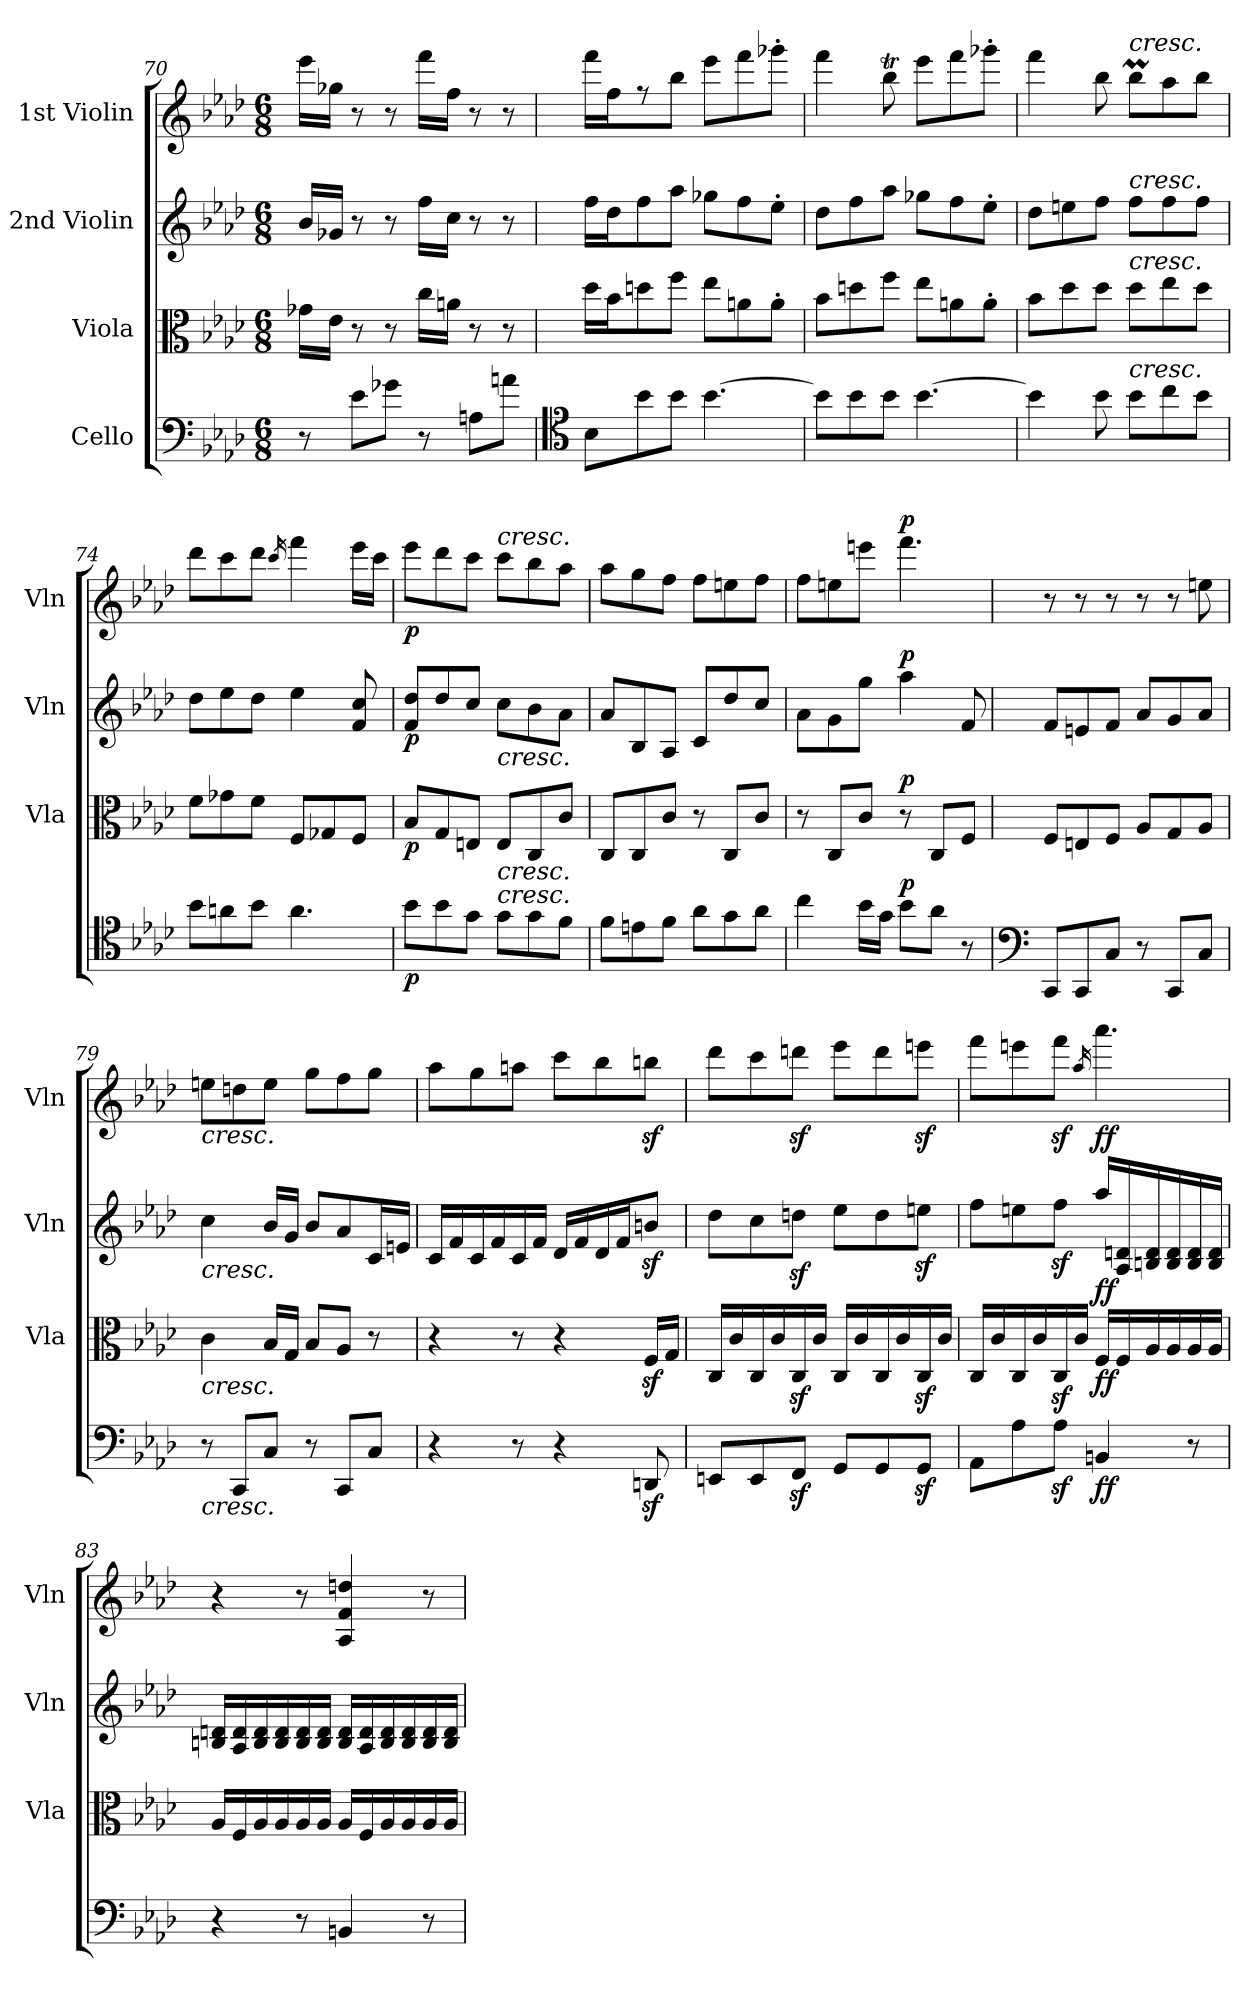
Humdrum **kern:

**kern	**dynam	**kern	**dynam	**kern	**dynam	**kern	**dynam
*part4	*part4	*part3	*part3	*part2	*part2	*part1	*part1
*staff4	*staff4	*staff3	*staff3	*staff2	*staff2	*staff1	*staff1
*I"Cello	*	*I"Viola	*	*I"2nd Violin	*	*I"1st Violin	*
*	*	*I'Vla	*	*I'Vln	*	*I'Vln	*
*clefF4	*	*clefC3	*	*clefG2	*	*clefG2	*
*k[b-e-a-d-]	*	*k[b-e-a-d-]	*	*k[b-e-a-d-]	*	*k[b-e-a-d-]	*
*M6/8	*	*M6/8	*	*M6/8	*	*M6/8	*
=70	=70	=70	=70	=70	=70	=70	=70
8r	.	16g-X\LL	.	16b-/LL	.	16eee-\LL	.
.	.	16e-\JJ	.	16g-X/JJ	.	16gg-X\JJ	.
8e-\L	.	8r	.	8r	.	8r	.
8g-X\J	.	8r	.	8r	.	8r	.
8r	.	16cc\LL	.	16ff\LL	.	16fff\LL	.
.	.	16an\JJ	.	16cc\JJ	.	16ff\JJ	.
8An\L	.	8r	.	8r	.	8r	.
8an\J	.	8r	.	8r	.	8r	.
=71	=71	=71	=71	=71	=71	=71	=71
*clefC4	*	*	*	*	*	*	*
8B-\L	.	16dd-\LL	.	16ff\LL	.	16fff\LL	.
.	.	16b-\J	.	16dd-\J	.	16ff\J	.
8b-\	.	8ddn\	.	8ff\	.	8r	.
8b-\J	.	8ff\J	.	8aa-\J	.	8bb-\J	.
[4.b-\	.	8ee-\L	.	8gg-X\L	.	8eee-\L	.
.	.	8an\	.	8ff\	.	8fff\	.
.	.	8a'\J	.	8ee-'\J	.	8ggg-X'\J	.
=72	=72	=72	=72	=72	=72	=72	=72
8b-\L]	.	8b-\L	.	8dd-\L	.	4fff\	.
8b-\	.	8ddn\	.	8ff\	.	.	.
8b-\J	.	8ff\J	.	8aa-\J	.	8bb-T\	.
[4.b-\	.	8ee-\L	.	8gg-X\L	.	8eee-\L	.
.	.	8an\	.	8ff\	.	8fff\	.
.	.	8a'\J	.	8ee-'\J	.	8ggg-X'\J	.
=73	=73	=73	=73	=73	=73	=73	=73
4b-\]	.	8b-\L	.	8dd-\L	.	4fff\	.
.	.	8dd-\	.	8een\	.	.	.
8b-\	.	8dd-\J	.	8ff\J	.	8bb-\	.
!	!	!	!	!	!	!LO:TX:a:i:t=cresc.	!
!	!	!	!	!LO:TX:a:i:t=cresc.	!	!	!
!	!	!LO:TX:a:i:t=cresc.	!	!	!	!	!
!LO:TX:a:i:t=cresc.	!	!	!	!	!	!	!
8b-\L	.	8dd-\L	.	8ff\L	.	8bb-M\L	.
8cc\	.	8ee-\	.	8ff\	.	8aa-\	.
8b-\J	.	8dd-\J	.	8ff\J	.	8bb-\J	.
=74	=74	=74	=74	=74	=74	=74	=74
8b-\L	.	8f\L	.	8dd-\L	.	8ddd-\L	.
8an\	.	8g-X\	.	8ee-\	.	8ccc\	.
8b-\J	.	8f\J	.	8dd-\J	.	8ddd-\J	.
.	.	.	.	.	.	16qccc/	.
4.a\	.	8F/L	.	4ee-\	.	4fff\	.
.	.	8G-X/	.	.	.	.	.
.	.	8F/J	.	8f/ 8cc/	.	16eee-\LL	.
.	.	.	.	.	.	16ccc\JJ	.
=75	=75	=75	=75	=75	=75	=75	=75
!	!LO:DY:b	!	!LO:DY:b	!	!LO:DY:b	!	!LO:DY:b
8b-\L	p	8B-/L	p	8f/ 8dd-/L	p	8eee-\L	p
8b-\	.	8G/	.	8dd-/	.	8ddd-\	.
8g\J	.	8En/J	.	8cc/J	.	8ccc\J	.
!	!	!	!	!	!	!LO:TX:a:i:t=cresc.	!
!	!	!	!	!LO:TX:b:i:t=cresc.	!	!	!
!	!	!LO:TX:b:i:t=cresc.	!	!	!	!	!
!LO:TX:a:i:t=cresc.	!	!	!	!	!	!	!
8g\L	.	8E/L	.	8cc\L	.	8ccc\L	.
8g\	.	8C/	.	8b-\	.	8bb-\	.
8f\J	.	8c/J	.	8a-\J	.	8aa-\J	.
=76	=76	=76	=76	=76	=76	=76	=76
8f\L	.	8C/L	.	8a-/L	.	8aa-\L	.
8en\	.	8C/	.	8B-/	.	8gg\	.
8f\J	.	8c/J	.	8A-/J	.	8ff\J	.
8a-\L	.	8r	.	8c/L	.	8ff\L	.
8g\	.	8C/L	.	8dd-/	.	8een\	.
8a-\J	.	8c/J	.	8cc/J	.	8ff\J	.
=77	=77	=77	=77	=77	=77	=77	=77
4cc\	.	8r	.	8a-\L	.	8ff\L	.
.	.	8C/L	.	8g\	.	8een\	.
16b-\LL	.	8c/J	.	8gg\J	.	8eeen\J	.
16g\JJ	.	.	.	.	.	.	.
!	!LO:DY:a	!	!LO:DY:a	!	!LO:DY:a	!	!LO:DY:a
8b-\L	p	8r	p	4aa-\	p	4.fff\	p
8a-\J	.	8C/L	.	.	.	.	.
8r	.	8F/J	.	8f/	.	.	.
=78	=78	=78	=78	=78	=78	=78	=78
*clefF4	*	*	*	*	*	*	*
8CC/L	.	8F/L	.	8f/L	.	8r	.
8CC/	.	8En/	.	8en/	.	8r	.
8C/J	.	8F/J	.	8f/J	.	8r	.
8r	.	8A-/L	.	8a-/L	.	8r	.
8CC/L	.	8G/	.	8g/	.	8r	.
8C/J	.	8A-/J	.	8a-/J	.	8een\	.
=79	=79	=79	=79	=79	=79	=79	=79
!	!	!	!	!	!	!LO:TX:b:i:t=cresc.	!
!	!	!	!	!LO:TX:b:i:t=cresc.	!	!	!
!	!	!LO:TX:b:i:t=cresc.	!	!	!	!	!
!LO:TX:b:i:t=cresc.	!	!	!	!	!	!	!
8r	.	4c\	.	4cc\	.	8een\L	.
8CC/L	.	.	.	.	.	8ddn\	.
8C/J	.	16B-/LL	.	16b-/LL	.	8ee\J	.
.	.	16G/JJ	.	16g/JJ	.	.	.
8r	.	8B-/L	.	8b-/L	.	8gg\L	.
8CC/L	.	8A-/J	.	8a-/	.	8ff\	.
8C/J	.	8r	.	16c/L	.	8gg\J	.
.	.	.	.	16en/JJ	.	.	.
=80	=80	=80	=80	=80	=80	=80	=80
4r	.	4r	.	16c/LL	.	8aa-\L	.
.	.	.	.	16f/	.	.	.
.	.	.	.	16c/	.	8gg\	.
.	.	.	.	16f/	.	.	.
8r	.	8r	.	16c/	.	8aan\J	.
.	.	.	.	16f/JJ	.	.	.
4r	.	4r	.	16d-/LL	.	8ccc\L	.
.	.	.	.	16f/	.	.	.
.	.	.	.	16d-/	.	8bb-\	.
.	.	.	.	16f/J	.	.	.
8DDnz</	.	16Fz</LL	.	8bnz</J	.	8bbnz<\J	.
.	.	16G/JJ	.	.	.	.	.
=81	=81	=81	=81	=81	=81	=81	=81
8EEn/L	.	16C/LL	.	8dd-\L	.	8ddd-\L	.
.	.	16c/	.	.	.	.	.
8EE/	.	16C/	.	8cc\	.	8ccc\	.
.	.	16c/	.	.	.	.	.
8FFz</J	.	16Cz</	.	8ddnz<\J	.	8dddnz<\J	.
.	.	16c/JJ	.	.	.	.	.
8GG/L	.	16C/LL	.	8ee-\L	.	8eee-\L	.
.	.	16c/	.	.	.	.	.
8GG/	.	16C/	.	8dd\	.	8ddd\	.
.	.	16c/	.	.	.	.	.
8GGz</J	.	16Cz</	.	8eenz<\J	.	8eeenz<\J	.
.	.	16c/JJ	.	.	.	.	.
=82	=82	=82	=82	=82	=82	=82	=82
8AA-\L	.	16C/LL	.	8ff\L	.	8fff\L	.
.	.	16c/	.	.	.	.	.
8A-\	.	16C/	.	8een\	.	8eeen\	.
.	.	16c/	.	.	.	.	.
8A-z<\J	.	16Cz</	.	8ffz<\J	.	8fffz<\J	.
.	.	16c/JJ	.	.	.	.	.
.	.	.	.	.	.	16qaa-/	.
!	!LO:DY:b	!	!LO:DY:b	!	!LO:DY:b	!	!LO:DY:b
4BBn/	ff	16F/LL	ff	16aa-/LL	ff	4.aaa-\	ff
.	.	16F/	.	16A-/ 16dn/	.	.	.
.	.	16A-/	.	16Bn/ 16d/	.	.	.
.	.	16A-/	.	16B/ 16d/	.	.	.
8r	.	16A-/	.	16B/ 16d/	.	.	.
.	.	16A-/JJ	.	16B/ 16d/JJ	.	.	.
=83	=83	=83	=83	=83	=83	=83	=83
4r	.	16A-/LL	.	16Bn/ 16dn/LL	.	4r	.
.	.	16F/	.	16A-/ 16d/	.	.	.
.	.	16A-/	.	16B/ 16d/	.	.	.
.	.	16A-/	.	16B/ 16d/	.	.	.
8r	.	16A-/	.	16B/ 16d/	.	8r	.
.	.	16A-/JJ	.	16B/ 16d/JJ	.	.	.
4BBn/	.	16A-/LL	.	16B/ 16d/LL	.	4A-/ 4f/ 4ddn/	.
.	.	16F/	.	16A-/ 16d/	.	.	.
.	.	16A-/	.	16B/ 16d/	.	.	.
.	.	16A-/	.	16B/ 16d/	.	.	.
8r	.	16A-/	.	16B/ 16d/	.	8r	.
.	.	16A-/JJ	.	16B/ 16d/JJ	.	.	.
=	=	=	=	=	=	=	=
*-	*-	*-	*-	*-	*-	*-	*-
